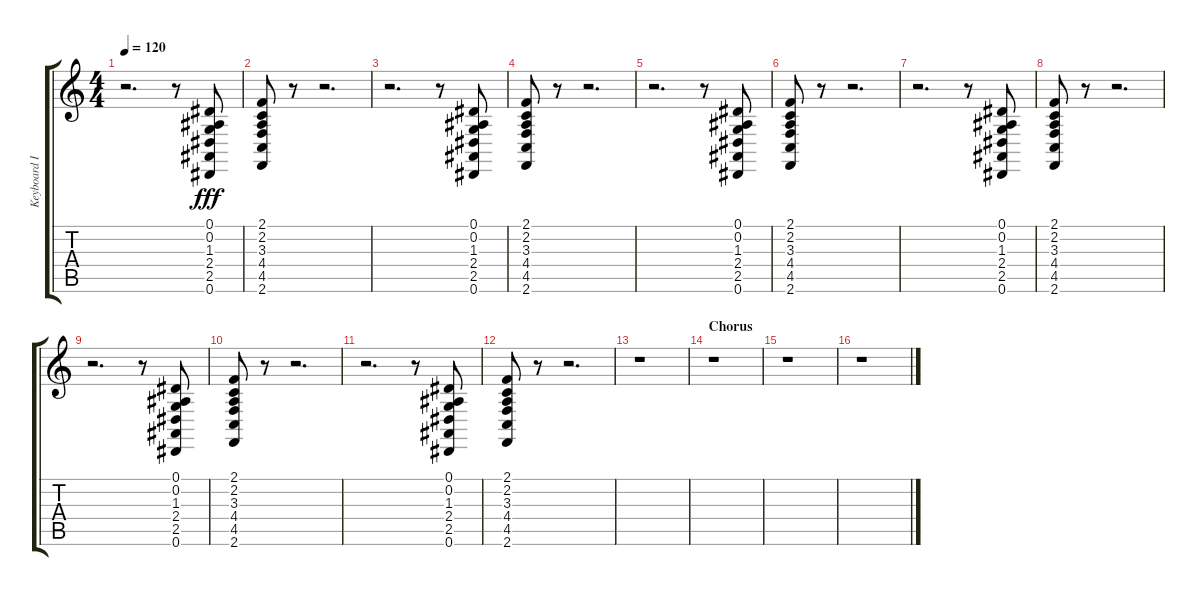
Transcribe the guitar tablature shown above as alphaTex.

\track ("Keyboard II" "Keyboard I") {instrument choiraahs}
\staff {score tabs}
\tuning (Eb4 Bb3 Gb3 Db3 Ab2 Eb2) {hide}
\ts (4 4)
\tempo 120
\clef g2
\ks c
r.2{d dy fff} r.8 (0.1 0.2 1.3 2.4 2.5 0.6).8 |
(2.1 2.2 3.3 4.4 4.5 2.6).8 r.8 r.2{d} |
r.2{d} r.8 (0.1 0.2 1.3 2.4 2.5 0.6).8 |
(2.1 2.2 3.3 4.4 4.5 2.6).8 r.8 r.2{d} |
r.2{d} r.8 (0.1 0.2 1.3 2.4 2.5 0.6).8 |
(2.1 2.2 3.3 4.4 4.5 2.6).8 r.8 r.2{d} |
r.2{d} r.8 (0.1 0.2 1.3 2.4 2.5 0.6).8 |
(2.1 2.2 3.3 4.4 4.5 2.6).8 r.8 r.2{d} |
r.2{d} r.8 (0.1 0.2 1.3 2.4 2.5 0.6).8 |
(2.1 2.2 3.3 4.4 4.5 2.6).8 r.8 r.2{d} |
r.2{d} r.8 (0.1 0.2 1.3 2.4 2.5 0.6).8 |
(2.1 2.2 3.3 4.4 4.5 2.6).8 r.8 r.2{d} |
r.1 |
\section ("" "Chorus")
r.1 |
r.1 |
r.1
